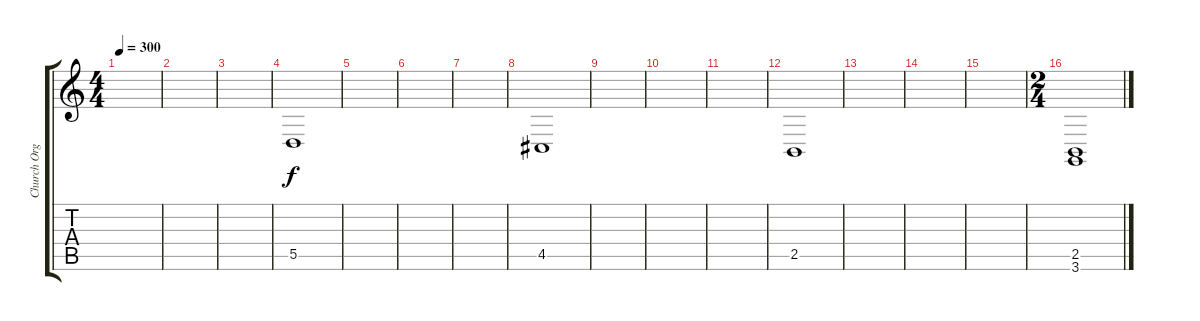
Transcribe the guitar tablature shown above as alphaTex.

\track ("Church Organ" "Church Org") {instrument churchorgan}
\staff {score tabs}
\tuning (E4 B3 G3 D3 A2 E2) {hide}
\ts (4 4)
\tempo 300
\clef g2
\ks c
|
|
|
5.5.1 |
|
|
|
4.5.1 |
|
|
|
2.5.1 |
|
|
|
\ts (2 4)
(2.5 3.6).1
